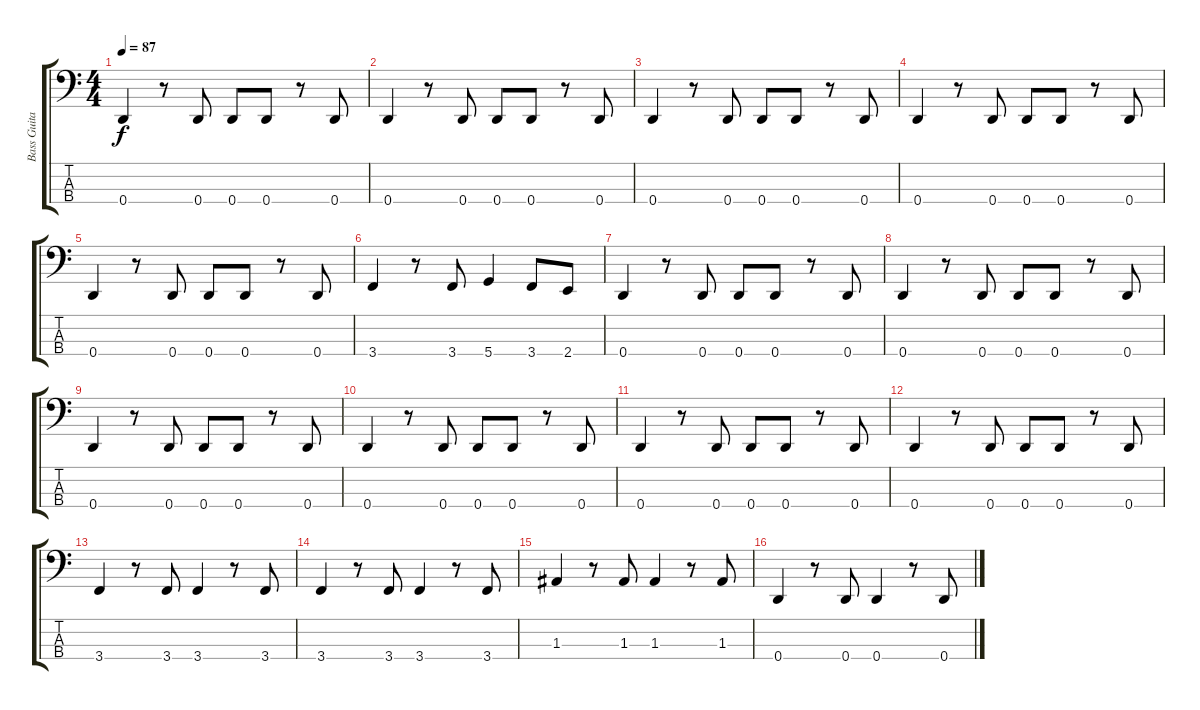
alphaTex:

\track ("Bass Guitar" "Bass Guita") {instrument electricbassfinger}
\staff {score tabs}
\tuning (G2 D2 A1 D1) {hide}
\ts (4 4)
\tempo 87
\clef f4
\ks c
0.4.4{dy f} r.8 0.4.8 0.4.8 0.4.8 r.8 0.4.8 |
0.4.4 r.8 0.4.8 0.4.8 0.4.8 r.8 0.4.8 |
0.4.4 r.8 0.4.8 0.4.8 0.4.8 r.8 0.4.8 |
0.4.4 r.8 0.4.8 0.4.8 0.4.8 r.8 0.4.8 |
0.4.4 r.8 0.4.8 0.4.8 0.4.8 r.8 0.4.8 |
3.4.4 r.8 3.4.8 5.4.4 3.4.8 2.4.8 |
0.4.4 r.8 0.4.8 0.4.8 0.4.8 r.8 0.4.8 |
0.4.4 r.8 0.4.8 0.4.8 0.4.8 r.8 0.4.8 |
0.4.4 r.8 0.4.8 0.4.8 0.4.8 r.8 0.4.8 |
0.4.4 r.8 0.4.8 0.4.8 0.4.8 r.8 0.4.8 |
0.4.4 r.8 0.4.8 0.4.8 0.4.8 r.8 0.4.8 |
0.4.4 r.8 0.4.8 0.4.8 0.4.8 r.8 0.4.8 |
3.4.4 r.8 3.4.8 3.4.4 r.8 3.4.8 |
3.4.4 r.8 3.4.8 3.4.4 r.8 3.4.8 |
1.3.4 r.8 1.3.8 1.3.4 r.8 1.3.8 |
0.4.4 r.8 0.4.8 0.4.4 r.8 0.4.8
